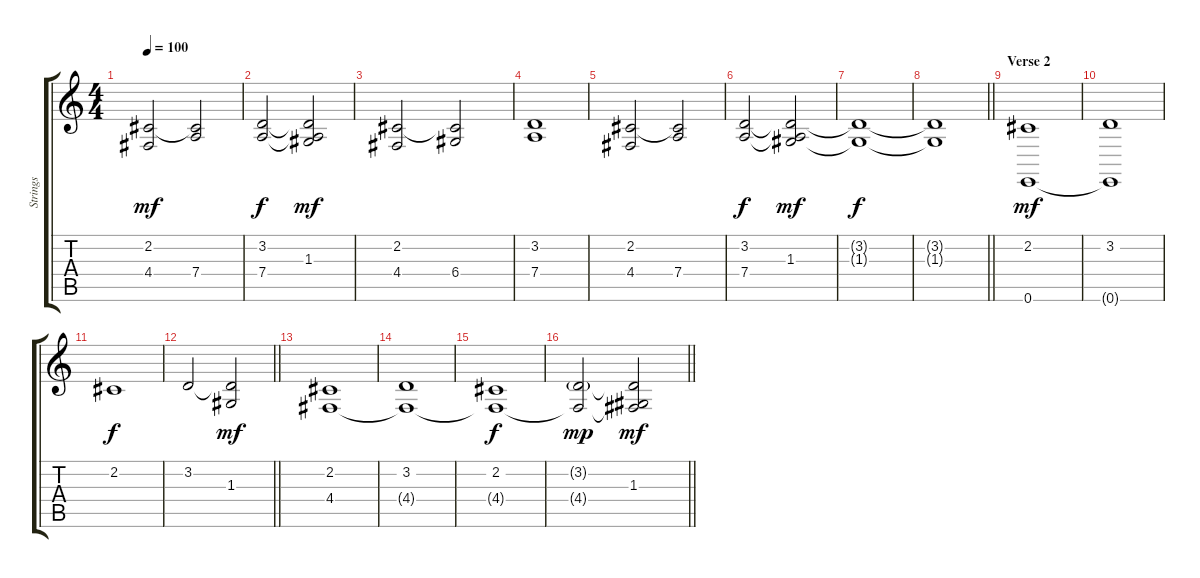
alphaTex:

\track ("Strings" "Strings") {instrument stringensemble2}
\staff {score tabs}
\tuning (E4 B3 G3 D3 A2 E2) {hide}
\ts (4 4)
\tempo 100
\clef g2
\ks c
(2.2 4.4).2{dy mf} (2.2{t} 7.4).2 |
(3.2 7.4).2{dy f} (3.2{t} 1.3 7.4{t}).2{dy mf} |
(2.2 4.4).2 (2.2{t} 6.4).2 |
(3.2 7.4).1 |
(2.2 4.4).2 (2.2{t} 7.4).2 |
(3.2 7.4).2{dy f} (3.2{t} 1.3 7.4{t}).2{dy mf} |
(3.2{t} 1.3{t}).1{dy f} |
\barLineRight lightlight
(3.2{t} 1.3{t}).1 |
\section ("" "Verse 2")
(2.2 0.6).1{dy mf} |
(3.2 0.6{t}).1 |
2.2.1{dy f} |
\barLineRight lightlight
3.2.2 (3.2{t} 1.3).2{dy mf} |
(2.2 4.4).1 |
(3.2 4.4{t}).1 |
(2.2 4.4{t}).1{dy f} |
\barLineRight lightlight
(3.2{g} 4.4{t}).2{dy mp} (3.2{t} 1.3 4.4{t}).2{dy mf}
